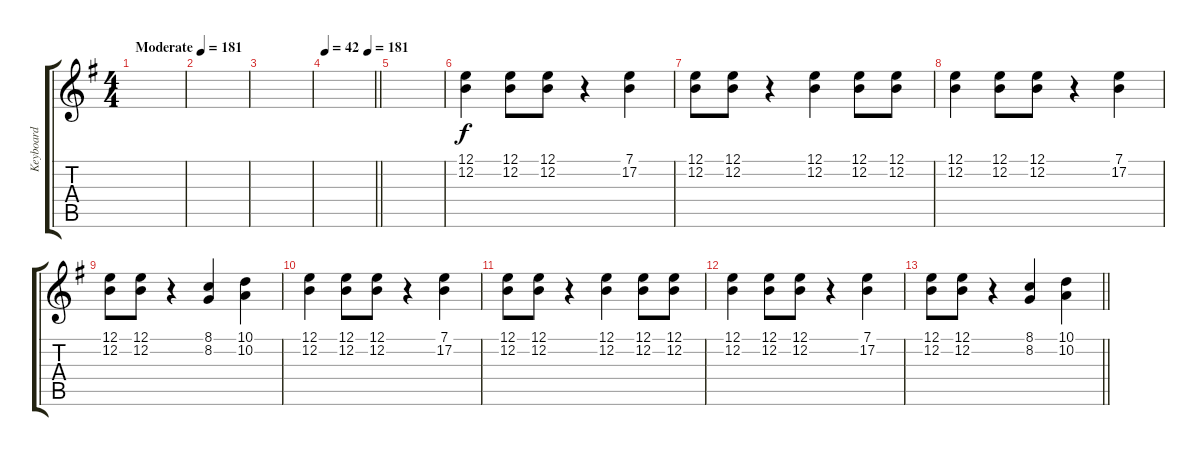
\track ("Keyboard" "Keyboard") {instrument lead1square}
\staff {score tabs}
\tuning (E4 B3 G3 D3 A2 E2) {hide}
\ts (4 4)
\tempo (181 "Moderate")
\tempo 88
\tempo (181 "Moderate")
\clef g2
\ks eminor
|
|
|
\tempo 42
\tempo (181 0.875)
\barLineRight lightlight
|
|
(12.1 12.2).4 (12.1 12.2).8 (12.1 12.2).8 r.4 (7.1 17.2).4 |
(12.1 12.2).8 (12.1 12.2).8 r.4 (12.1 12.2).4 (12.1 12.2).8 (12.1 12.2).8 |
(12.1 12.2).4 (12.1 12.2).8 (12.1 12.2).8 r.4 (7.1 17.2).4 |
(12.1 12.2).8 (12.1 12.2).8 r.4 (8.1 8.2).4 (10.1 10.2).4 |
(12.1 12.2).4 (12.1 12.2).8 (12.1 12.2).8 r.4 (7.1 17.2).4 |
(12.1 12.2).8 (12.1 12.2).8 r.4 (12.1 12.2).4 (12.1 12.2).8 (12.1 12.2).8 |
(12.1 12.2).4 (12.1 12.2).8 (12.1 12.2).8 r.4 (7.1 17.2).4 |
\barLineRight lightlight
(12.1 12.2).8 (12.1 12.2).8 r.4 (8.1 8.2).4 (10.1 10.2).4
